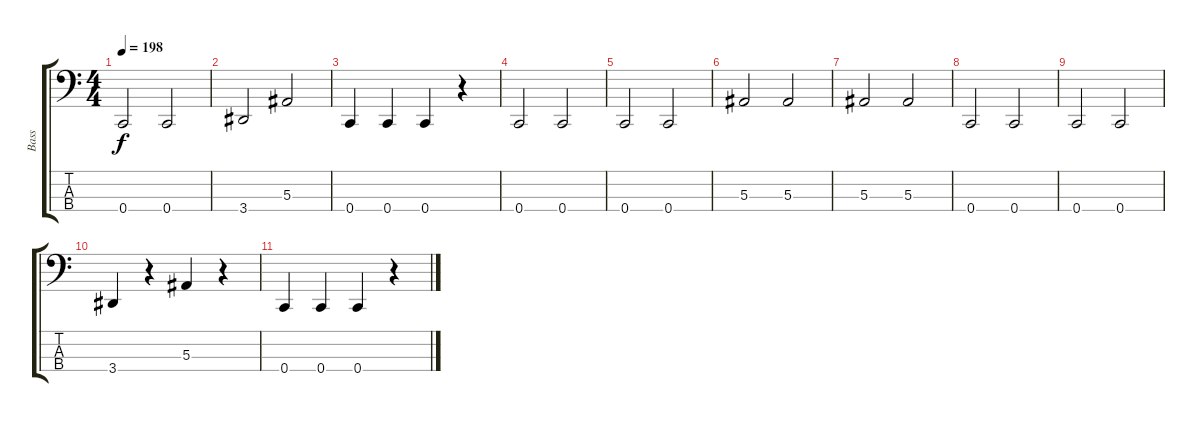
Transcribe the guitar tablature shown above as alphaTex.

\track ("Bass" "Bass") {instrument electricbassfinger}
\staff {score tabs}
\tuning (Eb2 Bb1 F1 C1) {hide}
\ts (4 4)
\tempo 198
\clef f4
\ks c
0.4.2{dy f} 0.4.2 |
3.4.2 5.3.2 |
0.4.4 0.4.4 0.4.4 r.4 |
0.4.2 0.4.2 |
0.4.2 0.4.2 |
5.3.2 5.3.2 |
5.3.2 5.3.2 |
0.4.2 0.4.2 |
0.4.2 0.4.2 |
3.4.4 r.4 5.3.4 r.4 |
0.4.4 0.4.4 0.4.4 r.4
